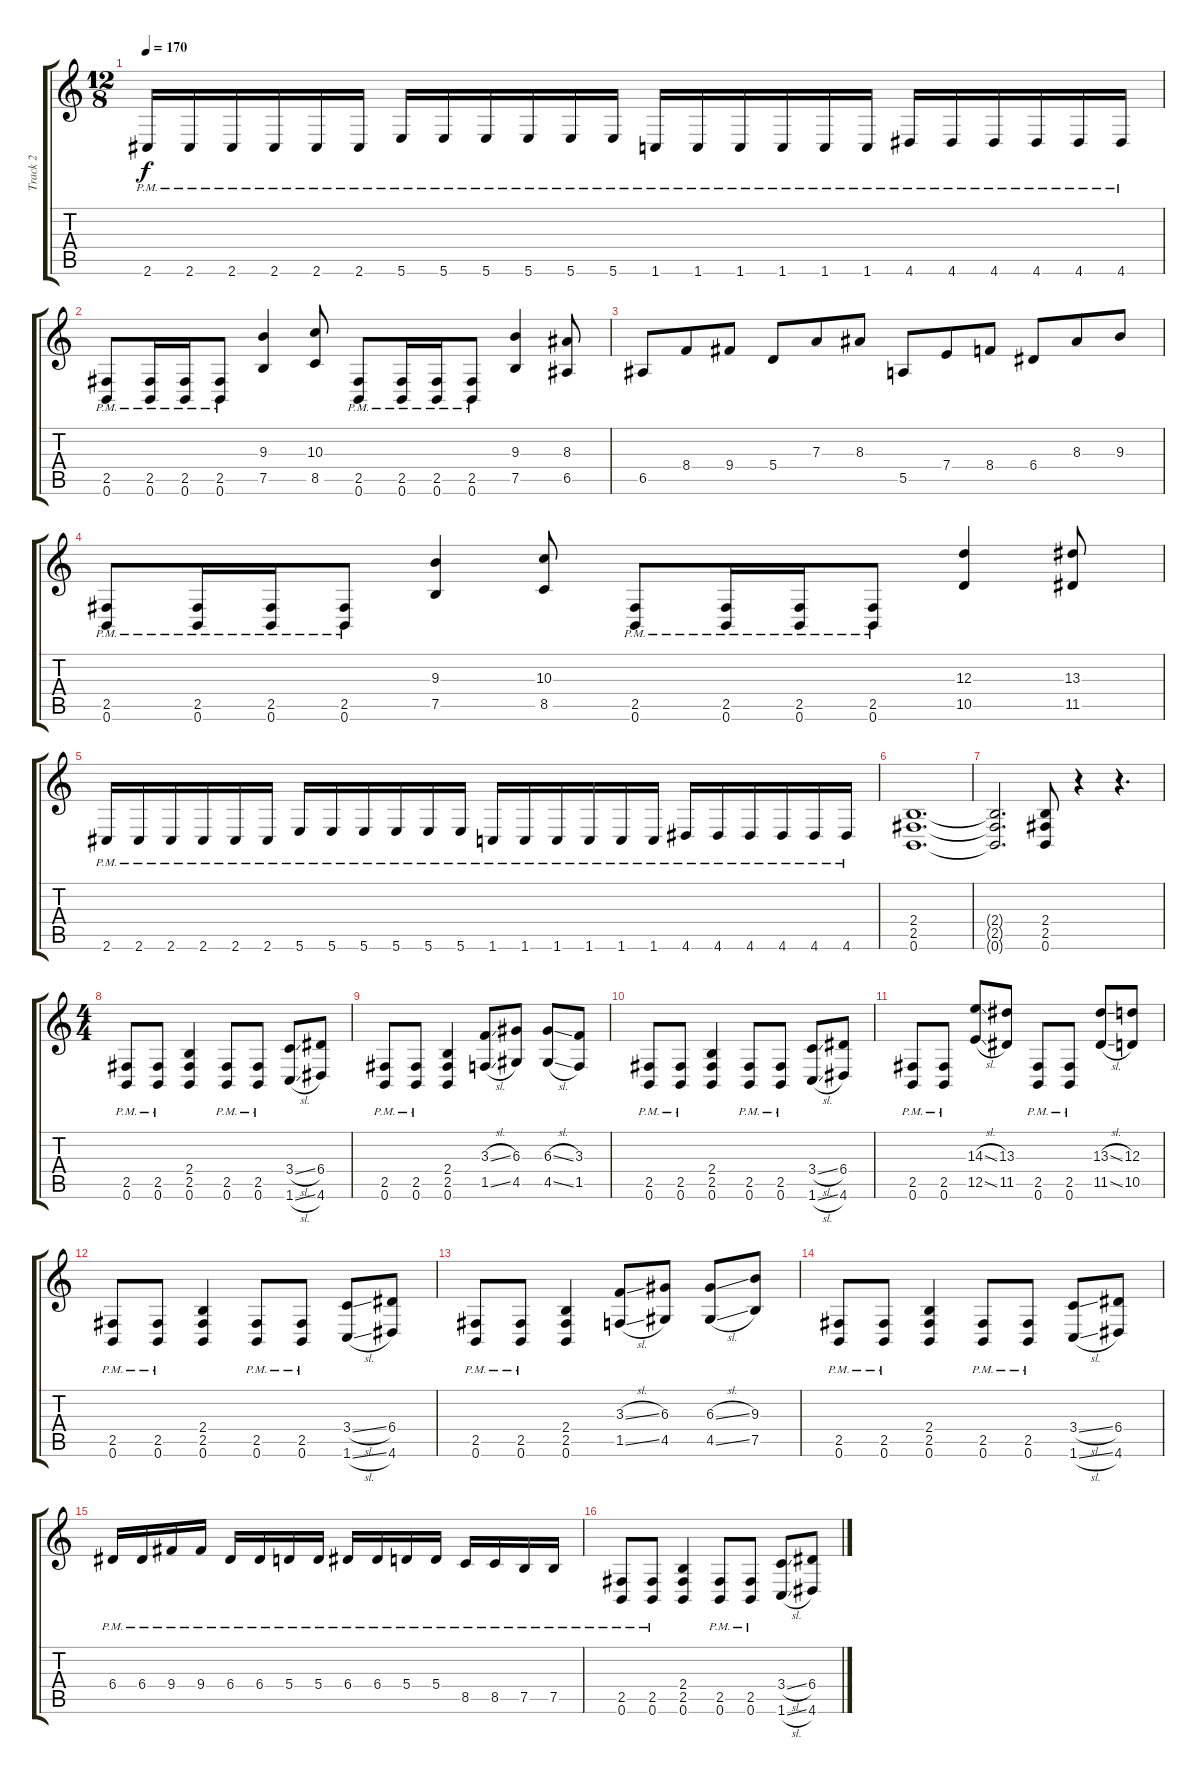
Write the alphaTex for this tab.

\track ("Track 2" "Track 2") {instrument distortionguitar}
\staff {score tabs}
\tuning (B3 Gb3 D3 A2 E2 B1) {hide}
\ts (12 8)
\tempo 170
\clef g2
\ks c
2.6{pm}.16{dy f} 2.6{pm}.16 2.6{pm}.16 2.6{pm}.16 2.6{pm}.16 2.6{pm}.16 5.6{pm}.16 5.6{pm}.16 5.6{pm}.16 5.6{pm}.16 5.6{pm}.16 5.6{pm}.16 1.6{pm}.16 1.6{pm}.16 1.6{pm}.16 1.6{pm}.16 1.6{pm}.16 1.6{pm}.16 4.6{pm}.16 4.6{pm}.16 4.6{pm}.16 4.6{pm}.16 4.6{pm}.16 4.6{pm}.16 |
(2.5{pm} 0.6{pm}).8 (2.5{pm} 0.6{pm}).16 (2.5{pm} 0.6{pm}).16 (2.5{pm} 0.6{pm}).8 (9.3 7.5).4 (10.3 8.5).8 (2.5{pm} 0.6{pm}).8 (2.5{pm} 0.6{pm}).16 (2.5{pm} 0.6{pm}).16 (2.5{pm} 0.6{pm}).8 (9.3 7.5).4 (8.3 6.5).8 |
6.5.8 8.4.8 9.4.8 5.4.8 7.3.8 8.3.8 5.5.8 7.4.8 8.4.8 6.4.8 8.3.8 9.3.8 |
(2.5{pm} 0.6{pm}).8 (2.5{pm} 0.6{pm}).16 (2.5{pm} 0.6{pm}).16 (2.5{pm} 0.6{pm}).8 (9.3 7.5).4 (10.3 8.5).8 (2.5{pm} 0.6{pm}).8 (2.5{pm} 0.6{pm}).16 (2.5{pm} 0.6{pm}).16 (2.5{pm} 0.6{pm}).8 (12.3 10.5).4 (13.3 11.5).8 |
2.6{pm}.16 2.6{pm}.16 2.6{pm}.16 2.6{pm}.16 2.6{pm}.16 2.6{pm}.16 5.6{pm}.16 5.6{pm}.16 5.6{pm}.16 5.6{pm}.16 5.6{pm}.16 5.6{pm}.16 1.6{pm}.16 1.6{pm}.16 1.6{pm}.16 1.6{pm}.16 1.6{pm}.16 1.6{pm}.16 4.6{pm}.16 4.6{pm}.16 4.6{pm}.16 4.6{pm}.16 4.6{pm}.16 4.6{pm}.16 |
(2.4 2.5 0.6).1{d} |
(2.4{t} 2.5{t} 0.6{t}).2{d} (2.4 2.5 0.6).8 r.4 r.4{d} |
\ts (4 4)
(2.5{pm} 0.6{pm}).8 (2.5{pm} 0.6{pm}).8 (2.4 2.5 0.6).4 (2.5{pm} 0.6{pm}).8 (2.5{pm} 0.6{pm}).8 (3.4{sl} 1.6{sl}).8 (6.4 4.6).8 |
(2.5{pm} 0.6{pm}).8 (2.5{pm} 0.6{pm}).8 (2.4 2.5 0.6).4 (3.3{sl} 1.5{sl}).8 (6.3 4.5).8 (6.3{sl} 4.5{sl}).8 (3.3 1.5).8 |
(2.5{pm} 0.6{pm}).8 (2.5{pm} 0.6{pm}).8 (2.4 2.5 0.6).4 (2.5{pm} 0.6{pm}).8 (2.5{pm} 0.6{pm}).8 (3.4{sl} 1.6{sl}).8 (6.4 4.6).8 |
(2.5{pm} 0.6{pm}).8 (2.5{pm} 0.6{pm}).8 (14.3{sl} 12.5{sl}).8 (13.3 11.5).8 (2.5{pm} 0.6{pm}).8 (2.5{pm} 0.6{pm}).8 (13.3{sl} 11.5{sl}).8 (12.3 10.5).8 |
(2.5{pm} 0.6{pm}).8 (2.5{pm} 0.6{pm}).8 (2.4 2.5 0.6).4 (2.5{pm} 0.6{pm}).8 (2.5{pm} 0.6{pm}).8 (3.4{sl} 1.6{sl}).8 (6.4 4.6).8 |
(2.5{pm} 0.6{pm}).8 (2.5{pm} 0.6{pm}).8 (2.4 2.5 0.6).4 (3.3{sl} 1.5{sl}).8 (6.3 4.5).8 (6.3{sl} 4.5{sl}).8 (9.3 7.5).8 |
(2.5{pm} 0.6{pm}).8 (2.5{pm} 0.6{pm}).8 (2.4 2.5 0.6).4 (2.5{pm} 0.6{pm}).8 (2.5{pm} 0.6{pm}).8 (3.4{sl} 1.6{sl}).8 (6.4 4.6).8 |
6.4{pm}.16 6.4{pm}.16 9.4{pm}.16 9.4{pm}.16 6.4{pm}.16 6.4{pm}.16 5.4{pm}.16 5.4{pm}.16 6.4{pm}.16 6.4{pm}.16 5.4{pm}.16 5.4{pm}.16 8.5{pm}.16 8.5{pm}.16 7.5{pm}.16 7.5{pm}.16 |
(2.5{pm} 0.6{pm}).8 (2.5{pm} 0.6{pm}).8 (2.4 2.5 0.6).4 (2.5{pm} 0.6{pm}).8 (2.5{pm} 0.6{pm}).8 (3.4{sl} 1.6{sl}).8 (6.4 4.6).8
